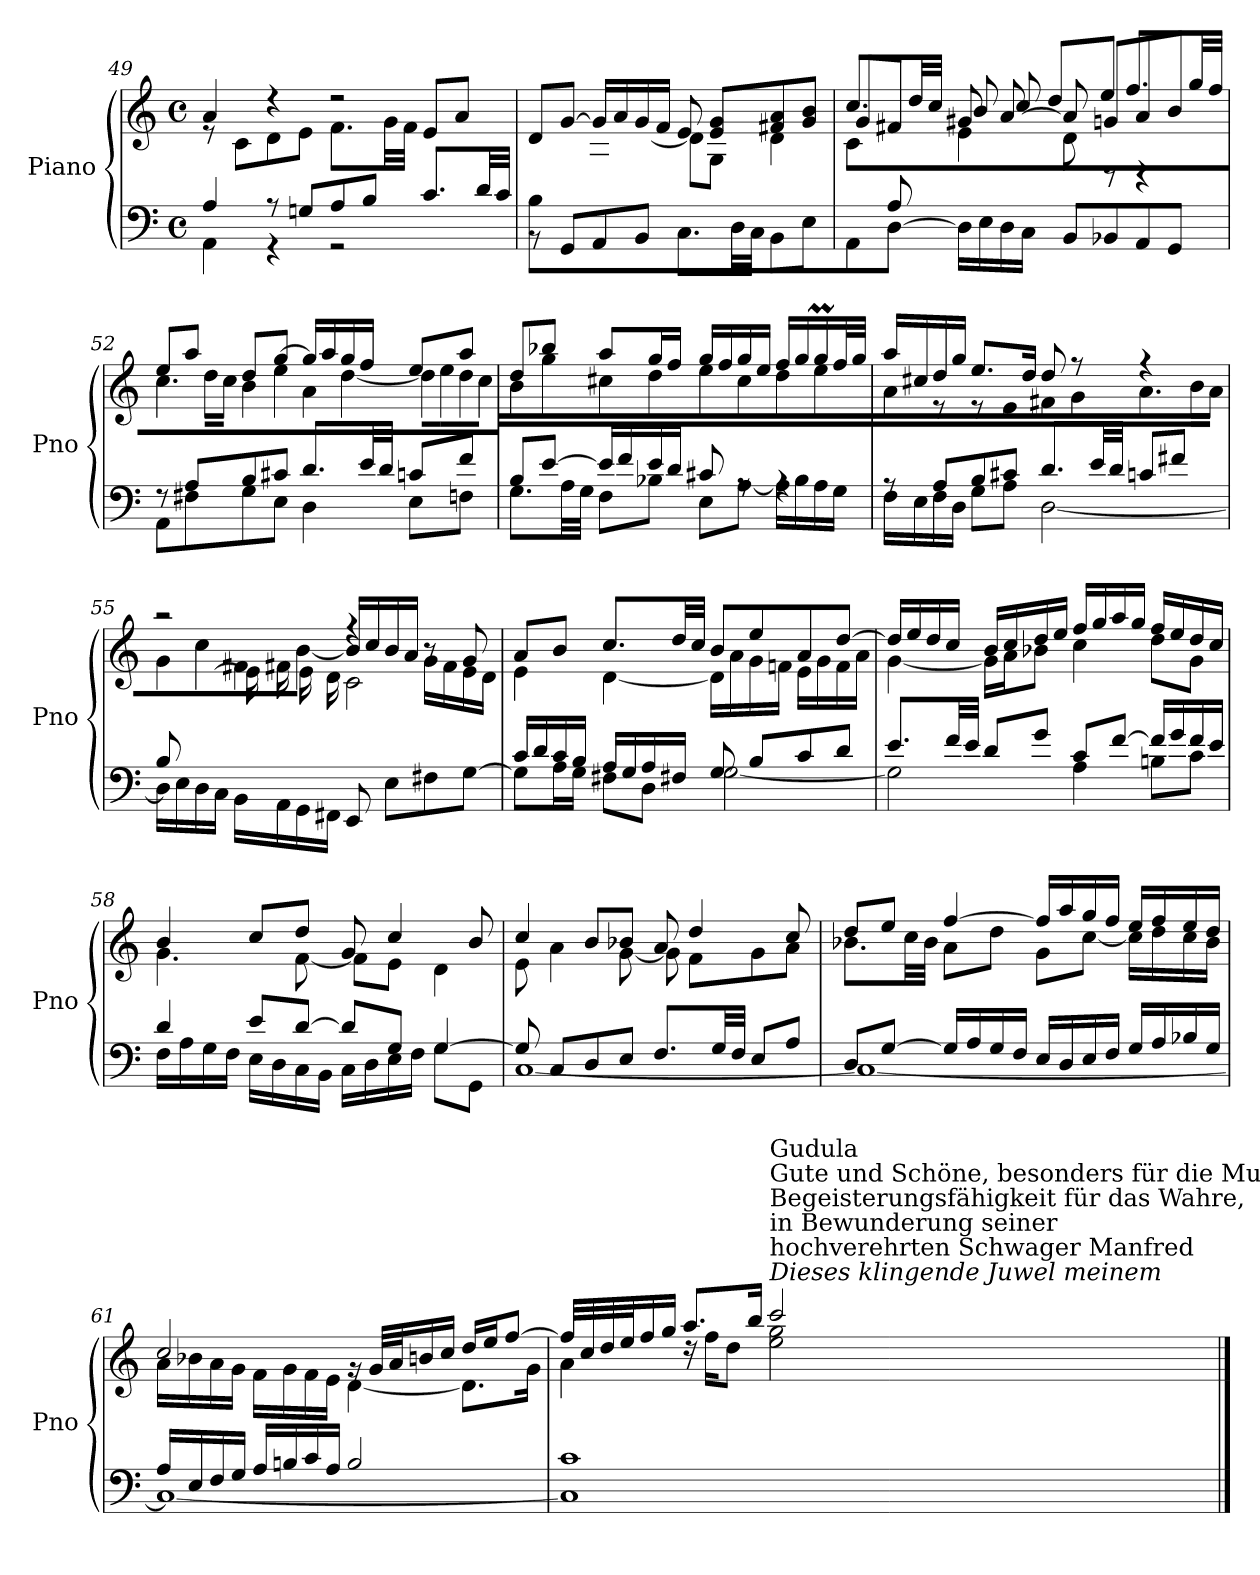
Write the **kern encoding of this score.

**kern	**kern
*part1	*part1
*staff2	*staff1
*I"Piano	*
*I'Pno	*
!!LO:LB:g=z
*clefF4	*clefG2
*k[]	*k[]
*M4/4	*M4/4
*met(c)	*met(c)
=49	=49
*^	*^
4A/	4AA\	4a/	8re
.	.	.	8c\L
8r	4r	4r	8d\
8Gn/L	.	.	8e\J
8A/	2r	2r	8.f\L
8B/J	.	.	.
.	.	.	32g\LL
.	.	.	32f\JJJ
8.c/L	.	.	8e/L
.	.	.	8a/J
32d/LL	.	.	.
32c/JJJ	.	.	.
=50	=50	=50	=50
8B/L	8rBB	8d/L	8ryy
2..ryy	8GG/L	[8g/J	8e\
.	8AA/	16g/LL]	8A\
.	.	16a/	.
.	8BB/J	16g/	[8d\J
.	.	16f/JJ	.
.	8.C\L	8e/	8d\L]
.	.	8e/ 8g/L	8G\J
.	32D\LL	.	.
.	32C\JJJ	.	.
.	8BB\L	8f#X/ 8a/	4d\
.	8E\J	8g/ 8b/J	.
=51	=51	=51	=51
*	*	*^	*^
8AA\L	8ryy	4ryy	8.cc/L	8g/L	8c\L
[8D\J	8A/J	.	.	8f#X/J	2..ryy
.	.	.	32dd/LL	.	.
.	.	.	32cc/JJJ	.	.
16D\LL]	4ryy	8g#X/	8b/	4e\	.
16E\	.	.	.	.	.
16D\	.	[8a/	8cc/	.	.
16C\JJ	.	.	.	.	.
8BB/L	2ryy	8a/]	8dd/L	8d\	.
8BB-X/	.	8gn/L	8ee/J	8rD	.
8AA/	.	8a/	8.ff/L	4rD	.
8GG/J	.	8b/J	.	.	.
.	.	.	32gg/LL	.	.
.	.	.	32ff/JJJ	.	.
*	*	*	*v	*v	*v
!!LO:LB:g=z
=52	=52	=52	=52
8rF	8AA\L	8ee/L	8.cc\L
8A/L	8F#X\	8aa/J	.
.	.	.	32dd\LL
.	.	.	32cc\JJJ
8B/	8G\	8dd/L	8b\L
8c#X/J	8E\J	[8gg/J	8ee\J
8.d/L	4D\	16gg/LL]	8a\L
.	.	16aa/	.
.	.	16gg/	[8dd\J
32e/LL	.	16ff/JJ	.
32d/JJJ	.	.	.
8cn/L	8E\L	8ee/L	16dd\LL]
.	.	.	16ee\
8f/J	8Fn\J	8aa/J	16dd\
.	.	.	16cc\JJ
=53	=53	=53	=53
8B/L	8.G\L	8dd/L	8b\L
[8e/J	.	8bb-X/J	8gg\
.	32A\LL	.	.
.	32G\JJJ	.	.
16e/LL]	8F\L	8aa/L	8cc#X\
16f/	.	.	.
16e/	8B-X\J	16gg/L	8dd\J
16d/JJ	.	16ff/JJ	.
8c#X/	8E\L	16gg/LL	8ee\L
.	.	16ff/	.
8rA	[8A\J	16gg/	8cc#\
.	.	16ee/JJ	.
4rA	16A\LL]	16ff/LL	8dd\
.	16B-\	16gg/	.
.	16A\	16ggM/	8ee\J
.	16G\JJ	32ff/L	.
.	.	32gg/JJJ	.
!!LO:PB:g=z	!!
=54	=54	=54	=54
8rA	16F\LL	16aa/LL	8a\
.	16E\	16cc#X/	.
8A/L	16F\	16dd/	8r
.	16D\JJ	16gg/JJ	.
8B/	8G\L	8.ee/L	8r
8c#X/J	8A\J	.	8e\L
.	.	16dd/Jk	.
8.d/L	[2D\	8dd/	8f#X\
.	.	8rff	8g\J
32e/LL	.	.	.
32d/JJJ	.	.	.
8cn/L	.	4rff	8.a\L
8f#X/J	.	.	.
.	.	.	32b\LL
.	.	.	32a\JJJ
=55	=55	=55	=55
*	*^	*	*^
8B/L	1ryy	16D\LL]	2raa	8g/L	8ryy
.	.	16E\	.	.	.
2..ryy	.	16D\	.	8cc/	[8e\J
.	.	16C\JJ	.	.	.
.	.	16BB\LL	.	8f#X/	16e\LL]
.	.	16AA\	.	.	16f#X\
.	.	16GG\	.	[8b/J	16e\
.	.	16FF#X\JJ	.	.	16d\JJ
.	.	8EE/	4rff	16b/LL]	2c\
.	.	.	.	16cc/	.
.	.	8E\L	.	16b/	.
.	.	.	.	16a/JJ	.
.	.	8F#X\	8r	16g\LL	.
.	.	.	.	16f#\	.
.	.	[8G\J	8g/	16e\	.
.	.	.	.	16d\JJ	.
*	*v	*v	*	*	*
*	*	*	*v	*v
!!LO:LB:g=z
=56	=56	=56	=56
16c/LL	8G\L]	8a/L	4e\
16d/	.	.	.
16c/	16A\L	8b/J	.
16B/JJ	16G\JJ	.	.
16A/LL	8F#X\L	8.cc/L	[4d\
16G/	.	.	.
16A/	8D\J	.	.
16F#X/JJ	.	32dd/LL	.
.	.	32cc/JJJ	.
8G/	[2G\	8b/L	16d\LL]
.	.	.	16a\
8B/L	.	8ee/	16g\
.	.	.	16fn\JJ
8c/	.	8a/	16e\LL
.	.	.	16g\
8d/J	.	[8dd/J	16f\
.	.	.	16a\JJ
=57	=57	=57	=57
8.e/L	2G\]	16dd/LL]	[4g\
.	.	16ee/	.
.	.	16dd/	.
32f/LL	.	16cc/JJ	.
32e/JJJ	.	.	.
8d/L	.	16b/LL	16g\LL]
.	.	16cc/	16a\J
8g/J	.	16dd/	8b-X\J
.	.	16ee/JJ	.
8c/L	4A\	16ff/LL	4cc\
.	.	16gg/	.
[8f/J	.	16aa/	.
.	.	16gg/JJ	.
16f/LL]	8Bn\L	16ff/LL	8dd\L
16g/	.	16ee/	.
16f/	8c\J	16dd/	8g\J
16e/JJ	.	16cc/JJ	.
!!LO:LB:g=z	!!
=58	=58	=58	=58
4d/	16F\LL	4b/	4.g\
.	16A\	.	.
.	16G\	.	.
.	16F\JJ	.	.
8e/L	16E\LL	8cc/L	.
.	16D\	.	.
[8d/J	16C\	8dd/J	[8f\
.	16BB\JJ	.	.
8d/L]	16C\LL	8g/	8f\L]
.	16D\	.	.
8G/J	16E\	4cc/	8e\J
.	16F\JJ	.	.
[4G/	8G\L	.	4d\
.	8GG\J	8b/	.
=59	=59	=59	=59
8G/]	[1C	4cc/	8e\
8C/L	.	.	4a\
8D/	.	8b/L	.
8E/J	.	8b-X/J	[8g\
8.F/L	.	8a/	8g\]
.	.	4dd/	8f\L
32G/LL	.	.	.
32F/JJJ	.	.	.
8E/L	.	.	8g\
8A/J	.	8cc/	8a\J
=60	=60	=60	=60
8D/L	1C_	8dd/L	8.b-X\L
[8G/J	.	8ee/J	.
.	.	.	32cc\LL
.	.	.	32b-\JJJ
16G/LL]	.	[4ff/	8a\L
16A/	.	.	.
16G/	.	.	8dd\J
16F/JJ	.	.	.
16E/LL	.	16ff/LL]	8g\L
16D/	.	16aa/	.
16E/	.	16gg/	[8cc\J
16F/JJ	.	16ff/JJ	.
16G/LL	.	16ee/LL	16cc\LL]
16A/	.	16ff/	16dd\
16B-X/	.	16ee/	16cc\
16G/JJ	.	16dd/JJ	16b-\JJ
!!LO:LB:g=z	!!
=61	=61	=61	=61
16A/LL	1C_	2cc/	16a\LL
16E/	.	.	16b-X\
16F/	.	.	16a\
16G/JJ	.	.	16g\JJ
16A/LL	.	.	16f\LL
16Bn/	.	.	16g\
16c/	.	.	16f\
16A/JJ	.	.	16e\JJ
2B/	.	16rg	[4d\
.	.	32g/LLL	.
.	.	32a/J	.
.	.	16bn/	.
.	.	16cc/JJ	.
.	.	16dd/LL	8.d\L]
.	.	16ee/J	.
.	.	[8ff/J	.
.	.	.	16g\Jk
=62	=62	=62	=62
1c	1C]	32ff/LLL]	4a\
.	.	32cc/	.
.	.	32dd/	.
.	.	32ee/J	.
.	.	16ff/	.
.	.	16gg/JJ	.
.	.	8.aa/L	16rdd
.	.	.	16ff\KL
.	.	.	8dd\J
.	.	16bb/Jk	.
!	!	!LO:TX:a:i:t=Dieses klingende Juwel meinem	!
!	!	!LO:TX:a:t=hochverehrten Schwager Manfred	!
!	!	!LO:TX:a:t=in Bewunderung seiner	!
!	!	!LO:TX:a:t=Begeisterungsfähigkeit für das Wahre,	!
!	!	!LO:TX:a:t=Gute und Schöne, besonders für die Musik.	!
!	!	!LO:TX:a:t=Gudula	!
.	.	2ccc/	2ee\ 2gg\
*v	*v	*	*
*	*v	*v
==	==
*-	*-
